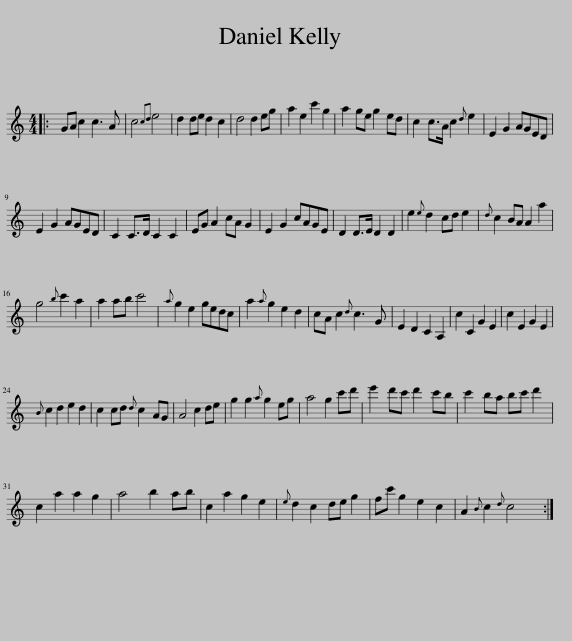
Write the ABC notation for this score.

X:1
L:1/8
M:4/4
I:linebreak $
K:C
V:1 treble
V:1
|: GA c2 c3 A | c4{cd} e4 | d2 de d2 c2 | d4 d2 eg | a2 e2 c'2 g2 | %5
 a2 ge g2 ed | c2 c>A c2{d} e2 | E2 G2 AGED |$ E2 G2 AGED | C2 C>D C2 C2 | %10
 EG A2 cA G2 | E2 G2 cAGE | D2 D>E D2 D2 | e2{e} d2 cd e2 |{d} c2 BA A2 a2 |$ %15
 g4{b} c'2 a2 | a2 ab c'4 |{a} g2 e2 gedc | a2{a} g2 e2 d2 | cA c2{d} c3 G | %20
 E2 D2 C2 A,2 | c2 C2 G2 E2 | c2 E2 G2 E2 |${B} c2 d2 e2 d2 | c2 cd{d} c2 AG | %25
 A4 c2 de | g2 g2{a} g2 eg | a4 g2 c'd' | e'2 d'c' d'2 c'b | c'2 ba bc' d'2 |$ %30
 c2 a2 a2 g2 | a4 b2 ab | c2 a2 g2 e2 |{e} d2 c2 de g2 | fc' g2 e2 c2 | %35
 A2{B} c2{d} c4 :| %36
